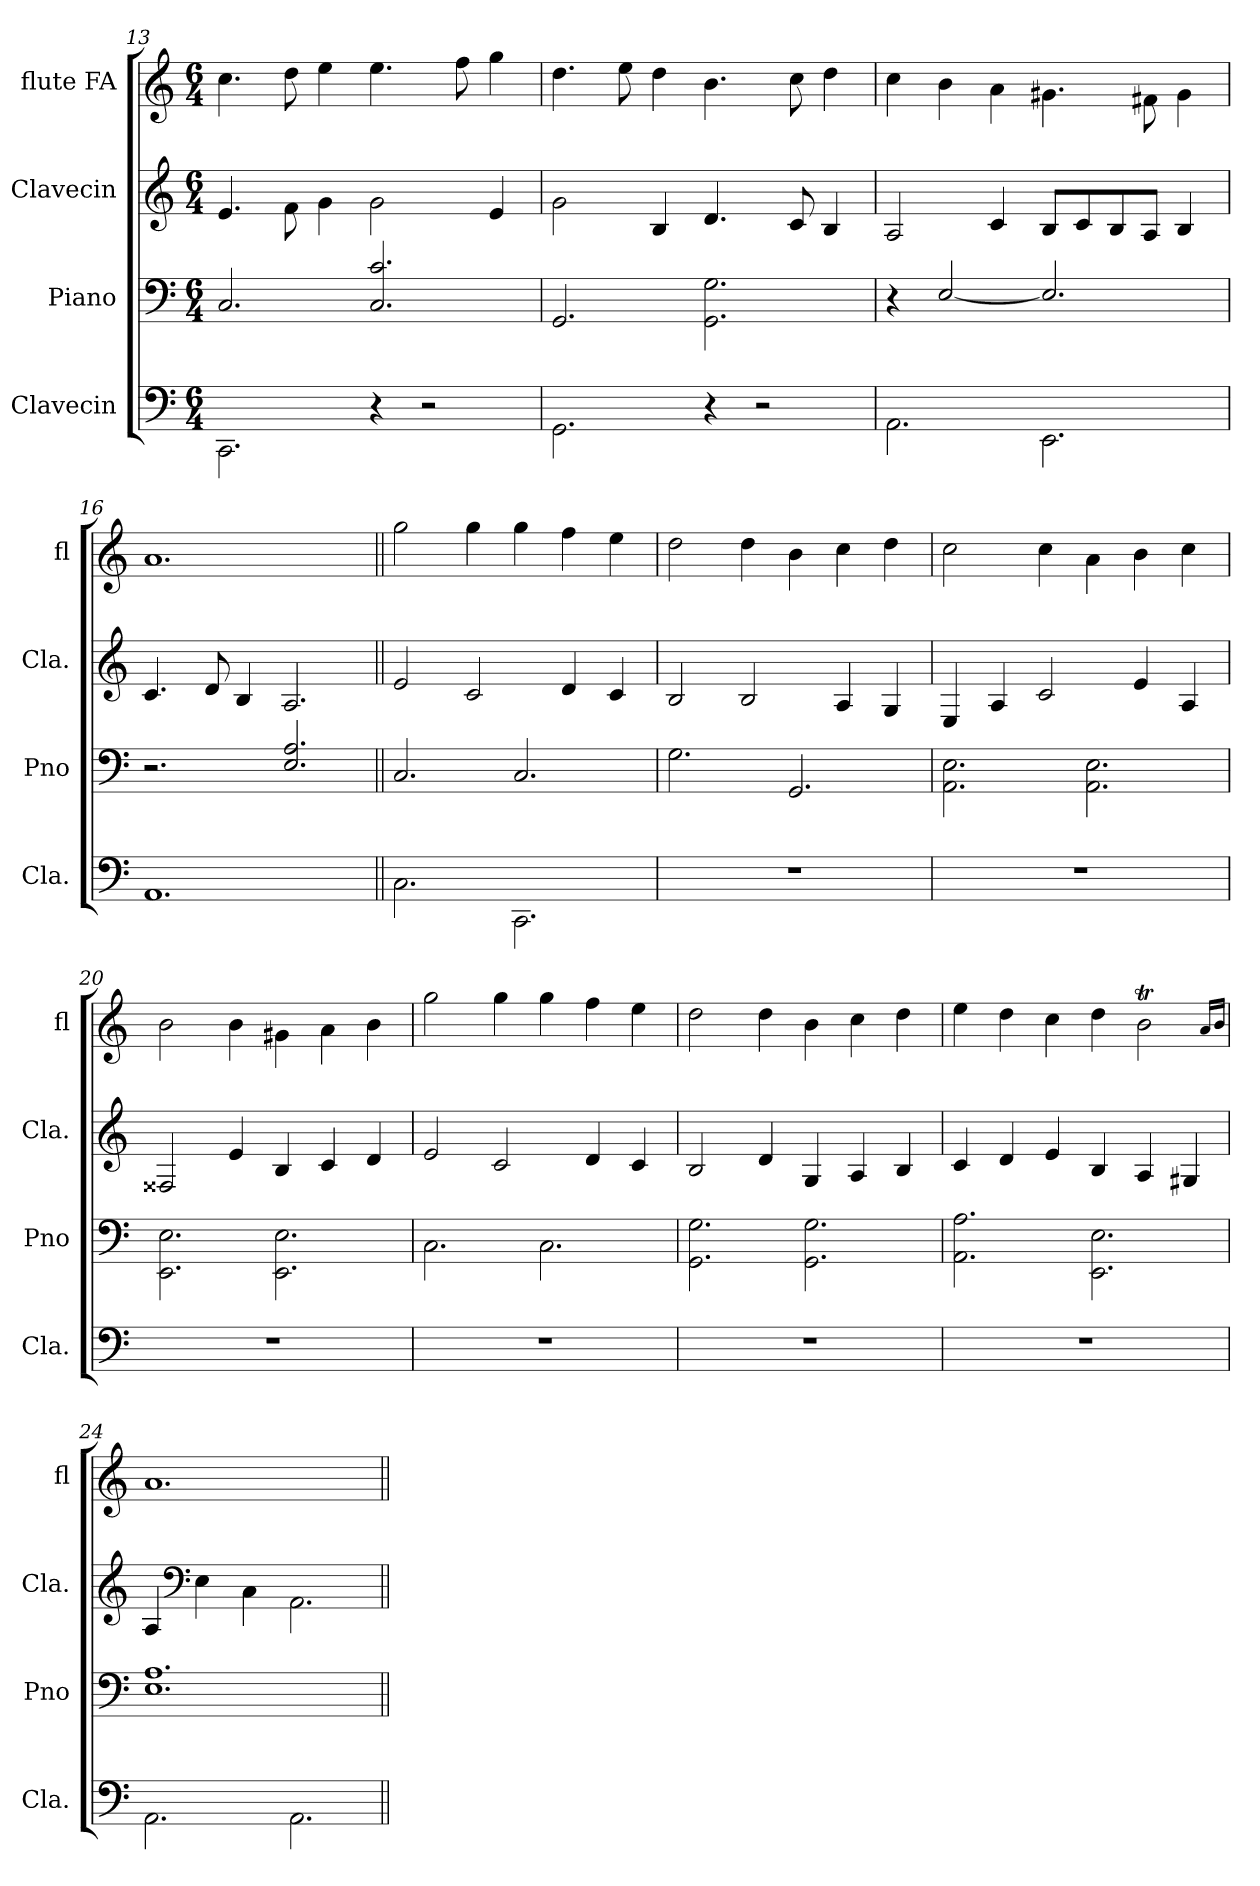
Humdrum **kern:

**kern	**kern	**kern	**kern
*part4	*part3	*part2	*part1
*staff4	*staff3	*staff2	*staff1
*I"Clavecin	*I"Piano	*I"Clavecin	*I"flute FA
*I'Cla.	*I'Pno	*I'Cla.	*I'fl
*clefF4	*clefF4	*clefG2	*clefG2
*k[]	*k[]	*k[]	*k[]
*M6/4	*M6/4	*M6/4	*M6/4
=13	=13	=13	=13
2.CC\	2.C/	4.e/	4.cc\
.	.	8f\	8dd\
.	.	4g\	4ee\
4r	2.C/ 2.c/	2g\	4.ee\
2r	.	.	.
.	.	.	8ff\
.	.	4e/	4gg\
=14	=14	=14	=14
2.GG\	2.GG/	2g\	4.dd\
.	.	.	8ee\
.	.	4B/	4dd\
4r	2.GG\ 2.G\	4.d/	4.b\
2r	.	.	.
.	.	8c/	8cc\
.	.	4B/	4dd\
=15	=15	=15	=15
2.AA\	4r	2A/	4cc\
.	[2E/	.	4b\
.	.	4c/	4a\
2.EE\	2.E/]	8B/L	4.g#X\
.	.	8c/	.
.	.	8B/	.
.	.	8A/J	8f#X\
.	.	4B/	4g#\
=16	=16	=16	=16
1.AA	2.r	4.c/	1.a
.	.	8d/	.
.	.	4B/	.
.	2.E/ 2.A/	2.A/	.
!!LO:PB:g=z
=17||	=17||	=17||	=17||
2.C\	2.C/	2e/	2gg\
.	.	2c/	4gg\
2.CC\	2.C/	.	4gg\
.	.	4d/	4ff\
.	.	4c/	4ee\
=18	=18	=18	=18
1.r	2.G\	2B/	2dd\
.	.	2B/	4dd\
.	2.GG/	.	4b\
.	.	4A/	4cc\
.	.	4G/	4dd\
=19	=19	=19	=19
1.r	2.AA\ 2.E\	4E/	2cc\
.	.	4A/	.
.	.	2c/	4cc\
.	2.AA\ 2.E\	.	4a\
.	.	4e/	4b\
.	.	4A/	4cc\
=20	=20	=20	=20
1.r	2.EE\ 2.E\	2F##X/	2b\
.	.	4e/	4b\
.	2.EE\ 2.E\	4B/	4g#X\
.	.	4c/	4a\
.	.	4d/	4b\
=21	=21	=21	=21
1.r	2.C\	2e/	2gg\
.	.	2c/	4gg\
.	2.C\	.	4gg\
.	.	4d/	4ff\
.	.	4c/	4ee\
=22	=22	=22	=22
1.r	2.GG\ 2.G\	2B/	2dd\
.	.	4d/	4dd\
.	2.GG\ 2.G\	4G/	4b\
.	.	4A/	4cc\
.	.	4B/	4dd\
!!LO:LB:g=z
=23	=23	=23	=23
1.r	2.AA\ 2.A\	4c/	4ee\
.	.	4d/	4dd\
.	.	4e/	4cc\
.	2.EE\ 2.E\	4B/	4dd\
.	.	4A/	2bt\
.	.	4G#X/	.
.	.	.	16qa/LL
.	.	.	16qb/JJ
=24	=24	=24	=24
2.AA\	1.E 1.A	4A/	1.a
*	*	*clefF4	*
.	.	4E\	.
.	.	4C\	.
2.AA\	.	2.AA\	.
=||	=||	=||	=||
*-	*-	*-	*-
